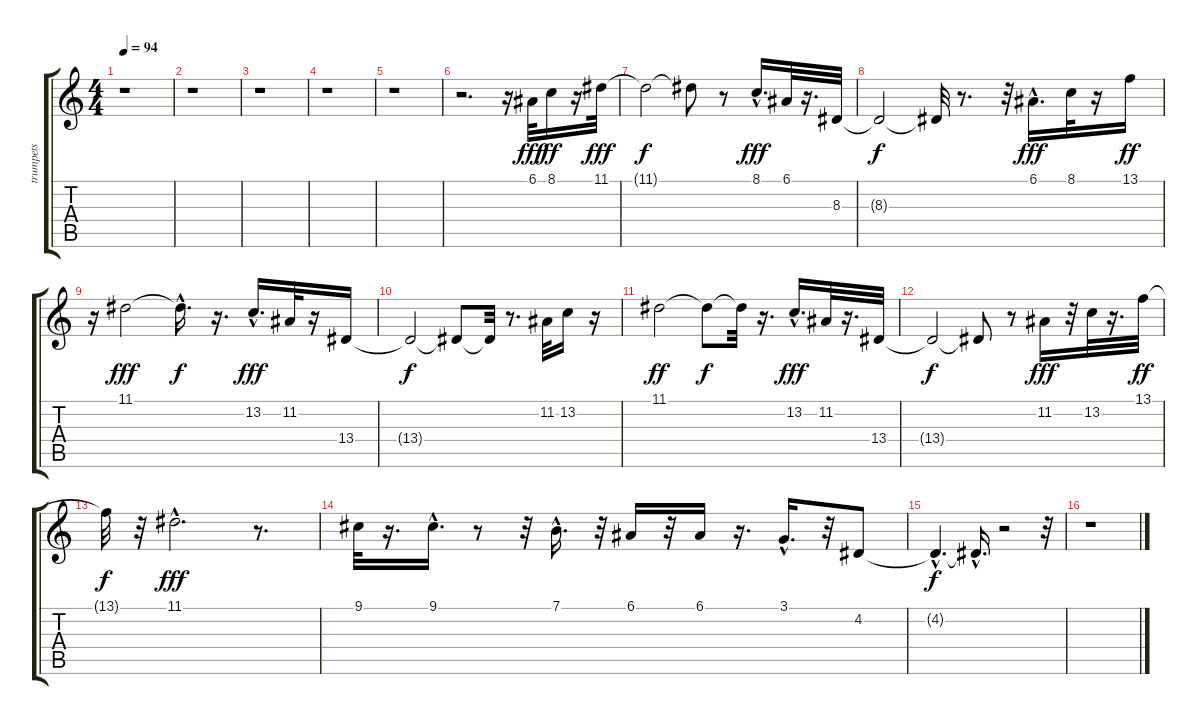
\track ("trumpets" "trumpets") {instrument trumpet}
\staff {score tabs}
\tuning (E4 B3 G3 D3 A2 E2) {hide}
\ts (4 4)
\tempo 94
\clef g2
\ks c
r.1{dy fff} |
r.1 |
r.1 |
r.1 |
r.1 |
r.2{d} r.16 6.1.32 8.1.16{dy ff} r.16 11.1.32{dy fff} |
11.1{t}.2{dy f} 11.1{t}.8 r.8 8.1{hac}.16{d dy fff} 6.1.32 r.16{d} 8.3.32 |
8.3{t}.2{dy f} 8.3{t}.32 r.8{d} r.32 6.1{hac}.16{d dy fff} 8.1.32 r.16 13.1.16{dy ff} |
r.16 11.1.2{dy fff} 11.1{hac t}.16{d dy f} r.16{d} 13.2{hac}.16{d dy fff} 11.2.32 r.16 13.4.16 |
13.4{t}.2{dy f} 13.4{t}.8 13.4{t}.32 r.8{d} 11.2.32 13.2.16 r.16 |
11.1.2{dy ff} 11.1{t}.8{dy f} 11.1{t}.32 r.16{d} 13.2{hac}.16{d dy fff} 11.2.32 r.16{d} 13.4.32 |
13.4{t}.2{dy f} 13.4{t}.8 r.8 11.2.16{dy fff} r.32 13.2.32 r.16{d} 13.1.32{dy ff} |
13.1{t}.32{dy f} r.32 11.1{hac}.2{d dy fff} r.8{d} |
9.1.32 r.16{d} 9.1{hac}.16{d} r.8 r.32 7.1{hac}.16{d} r.32 6.1.16 r.32 6.1.16 r.16{d} 3.1{hac}.16{d} r.32 4.2.8 |
4.2{hac t}.4{d dy f} 4.2{hac t}.16{d} r.2 r.32 |
r.1
